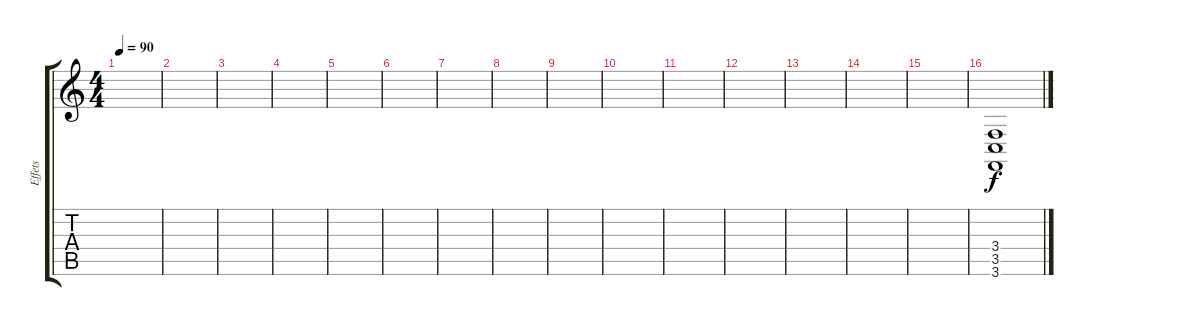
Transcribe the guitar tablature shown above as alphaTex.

\track ("Effets" "Effets") {instrument synthstrings1}
\staff {score tabs}
\tuning (E4 B3 G3 D3 A2 D2) {hide}
\ts (4 4)
\tempo 90
\clef g2
\ks c
|
|
|
|
|
|
|
|
|
|
|
|
|
|
|
(3.4 3.5 3.6).1
